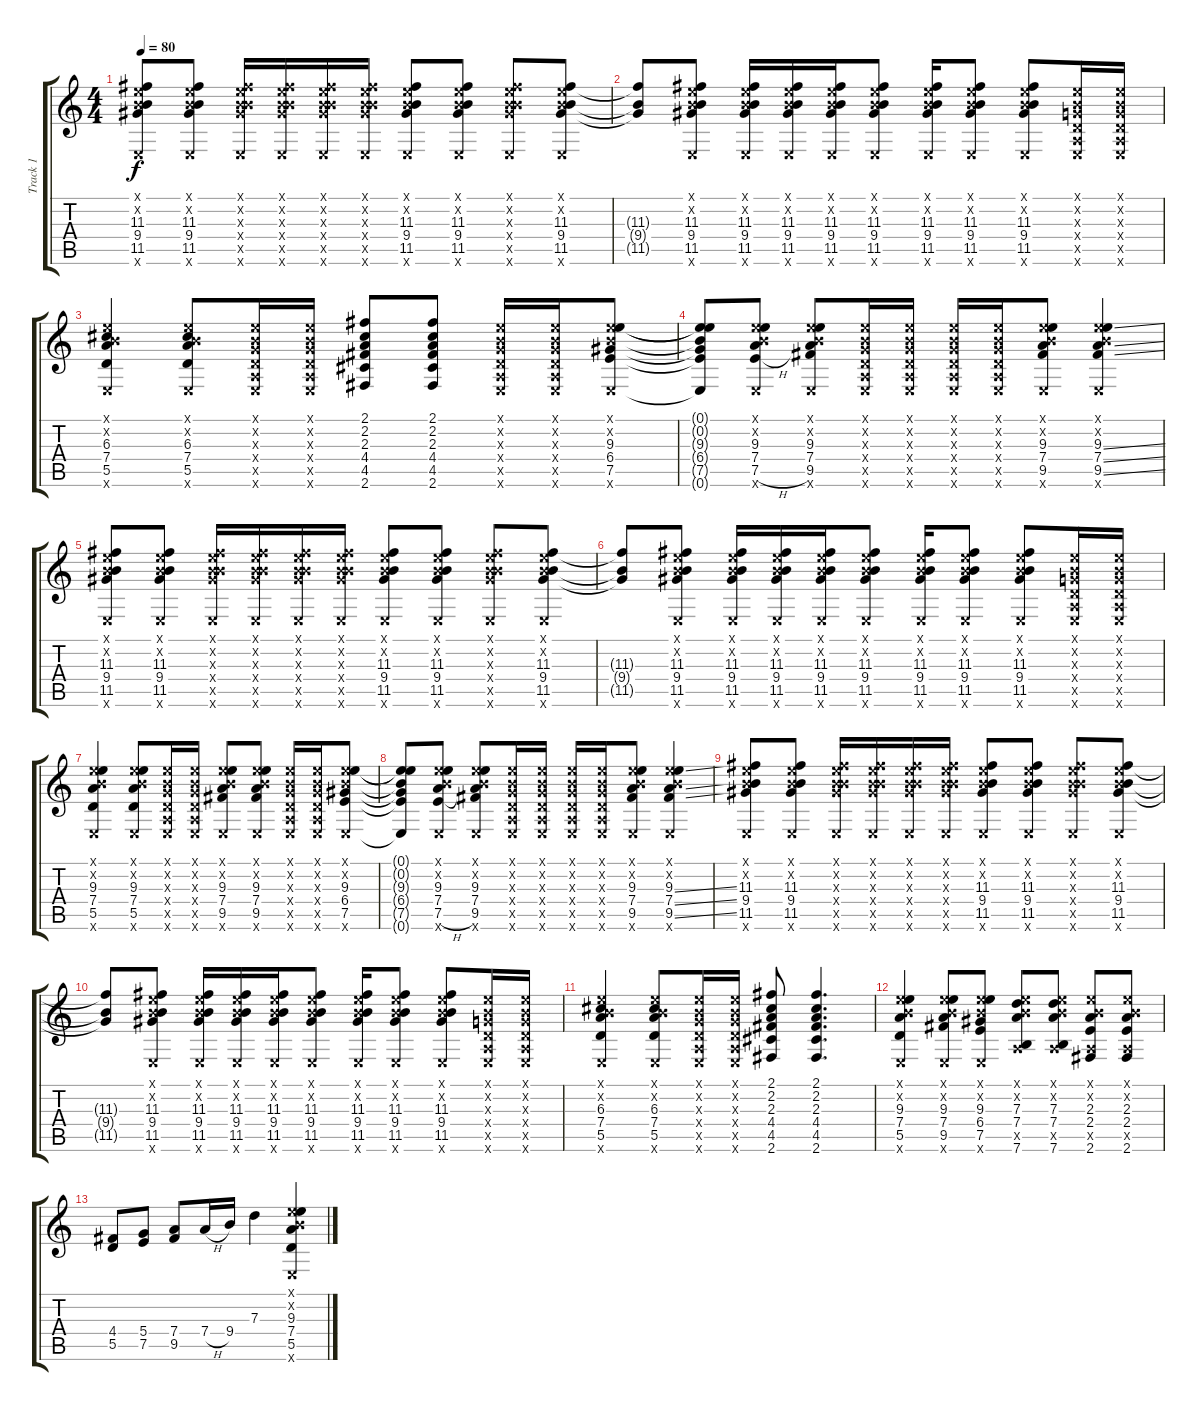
\track ("Track 1" "Track 1") {instrument acousticguitarsteel}
\staff {score tabs}
\tuning (E4 B3 G3 D3 A2 E2) {hide}
\ts (4 4)
\tempo 80
\clef g2
\ks c
(0.1{x} 0.2{x} 11.3 9.4 11.5 0.6{x}).8{dy f} (0.1{x} 0.2{x} 11.3 9.4 11.5 0.6{x}).8 (0.1{x} 0.2{x} 11.3{x} 9.4{x} 11.5{x} 0.6{x}).16 (0.1{x} 0.2{x} 11.3{x} 9.4{x} 11.5{x} 0.6{x}).16 (0.1{x} 0.2{x} 11.3{x} 9.4{x} 11.5{x} 0.6{x}).16 (0.1{x} 0.2{x} 11.3{x} 9.4{x} 11.5{x} 0.6{x}).16 (0.1{x} 0.2{x} 11.3 9.4 11.5 0.6{x}).8 (0.1{x} 0.2{x} 11.3 9.4 11.5 0.6{x}).8 (0.1{x} 0.2{x} 11.3{x} 9.4{x} 11.5{x} 0.6{x}).8 (0.1{x} 0.2{x} 11.3 9.4 11.5 0.6{x}).8 |
(11.3{t} 9.4{t} 11.5{t}).8 (0.1{x} 0.2{x} 11.3 9.4 11.5 0.6{x}).8 (0.1{x} 0.2{x} 11.3 9.4 11.5 0.6{x}).16 (0.1{x} 0.2{x} 11.3 9.4 11.5 0.6{x}).16 (0.1{x} 0.2{x} 11.3 9.4 11.5 0.6{x}).16 (0.1{x} 0.2{x} 11.3 9.4 11.5 0.6{x}).8 (0.1{x} 0.2{x} 11.3 9.4 11.5 0.6{x}).16 (0.1{x} 0.2{x} 11.3 9.4 11.5 0.6{x}).8 (0.1{x} 0.2{x} 11.3 9.4 11.5 0.6{x}).8 (0.1{x} 0.2{x} 0.3{x} 0.4{x} 0.5{x} 0.6{x}).16 (0.1{x} 0.2{x} 0.3{x} 0.4{x} 0.5{x} 0.6{x}).16 |
(0.1{x} 0.2{x} 6.3 7.4 5.5 0.6{x}).4 (0.1{x} 0.2{x} 6.3 7.4 5.5 0.6{x}).8 (0.1{x} 0.2{x} 0.3{x} 0.4{x} 0.5{x} 0.6{x}).16 (0.1{x} 0.2{x} 0.3{x} 0.4{x} 0.5{x} 0.6{x}).16 (2.1 2.2 2.3 4.4 4.5 2.6).8 (2.1 2.2 2.3 4.4 4.5 2.6).8 (0.1{x} 0.2{x} 0.3{x} 0.4{x} 0.5{x} 0.6{x}).16 (0.1{x} 0.2{x} 0.3{x} 0.4{x} 0.5{x} 0.6{x}).16 (0.1{x} 0.2{x} 9.3 6.4 7.5 0.6{x}).8 |
(0.1{t} 0.2{t} 9.3{t} 6.4{t} 7.5{t} 0.6{t}).8 (0.1{x} 0.2{x} 9.3 7.4 7.5{h} 0.6{x}).8 (0.1{x} 0.2{x} 9.3 7.4 9.5 0.6{x}).8 (0.1{x} 0.2{x} 0.3{x} 0.4{x} 0.5{x} 0.6{x}).16 (0.1{x} 0.2{x} 0.3{x} 0.4{x} 0.5{x} 0.6{x}).16 (0.1{x} 0.2{x} 0.3{x} 0.4{x} 0.5{x} 0.6{x}).16 (0.1{x} 0.2{x} 0.3{x} 0.4{x} 0.5{x} 0.6{x}).16 (0.1{x} 0.2{x} 9.3 7.4 9.5 0.6{x}).8 (0.1{x} 0.2{x} 9.3{ss} 7.4{ss} 9.5{ss} 0.6{x}).4 |
(0.1{x} 0.2{x} 11.3 9.4 11.5 0.6{x}).8 (0.1{x} 0.2{x} 11.3 9.4 11.5 0.6{x}).8 (0.1{x} 0.2{x} 11.3{x} 9.4{x} 11.5{x} 0.6{x}).16 (0.1{x} 0.2{x} 11.3{x} 9.4{x} 11.5{x} 0.6{x}).16 (0.1{x} 0.2{x} 11.3{x} 9.4{x} 11.5{x} 0.6{x}).16 (0.1{x} 0.2{x} 11.3{x} 9.4{x} 11.5{x} 0.6{x}).16 (0.1{x} 0.2{x} 11.3 9.4 11.5 0.6{x}).8 (0.1{x} 0.2{x} 11.3 9.4 11.5 0.6{x}).8 (0.1{x} 0.2{x} 11.3{x} 9.4{x} 11.5{x} 0.6{x}).8 (0.1{x} 0.2{x} 11.3 9.4 11.5 0.6{x}).8 |
(11.3{t} 9.4{t} 11.5{t}).8 (0.1{x} 0.2{x} 11.3 9.4 11.5 0.6{x}).8 (0.1{x} 0.2{x} 11.3 9.4 11.5 0.6{x}).16 (0.1{x} 0.2{x} 11.3 9.4 11.5 0.6{x}).16 (0.1{x} 0.2{x} 11.3 9.4 11.5 0.6{x}).16 (0.1{x} 0.2{x} 11.3 9.4 11.5 0.6{x}).8 (0.1{x} 0.2{x} 11.3 9.4 11.5 0.6{x}).16 (0.1{x} 0.2{x} 11.3 9.4 11.5 0.6{x}).8 (0.1{x} 0.2{x} 11.3 9.4 11.5 0.6{x}).8 (0.1{x} 0.2{x} 0.3{x} 0.4{x} 0.5{x} 0.6{x}).16 (0.1{x} 0.2{x} 0.3{x} 0.4{x} 0.5{x} 0.6{x}).16 |
(0.1{x} 0.2{x} 9.3 7.4 5.5 0.6{x}).4 (0.1{x} 0.2{x} 9.3 7.4 5.5 0.6{x}).8 (0.1{x} 0.2{x} 0.3{x} 0.4{x} 0.5{x} 0.6{x}).16 (0.1{x} 0.2{x} 0.3{x} 0.4{x} 0.5{x} 0.6{x}).16 (0.1{x} 0.2{x} 9.3 7.4 9.5 0.6{x}).8 (0.1{x} 0.2{x} 9.3 7.4 9.5 0.6{x}).8 (0.1{x} 0.2{x} 0.3{x} 0.4{x} 0.5{x} 0.6{x}).16 (0.1{x} 0.2{x} 0.3{x} 0.4{x} 0.5{x} 0.6{x}).16 (0.1{x} 0.2{x} 9.3 6.4 7.5 0.6{x}).8 |
(0.1{t} 0.2{t} 9.3{t} 6.4{t} 7.5{t} 0.6{t}).8 (0.1{x} 0.2{x} 9.3 7.4 7.5{h} 0.6{x}).8 (0.1{x} 0.2{x} 9.3 7.4 9.5 0.6{x}).8 (0.1{x} 0.2{x} 0.3{x} 0.4{x} 0.5{x} 0.6{x}).16 (0.1{x} 0.2{x} 0.3{x} 0.4{x} 0.5{x} 0.6{x}).16 (0.1{x} 0.2{x} 0.3{x} 0.4{x} 0.5{x} 0.6{x}).16 (0.1{x} 0.2{x} 0.3{x} 0.4{x} 0.5{x} 0.6{x}).16 (0.1{x} 0.2{x} 9.3 7.4 9.5 0.6{x}).8 (0.1{x} 0.2{x} 9.3{ss} 7.4{ss} 9.5{ss} 0.6{x}).4 |
(0.1{x} 0.2{x} 11.3 9.4 11.5 0.6{x}).8 (0.1{x} 0.2{x} 11.3 9.4 11.5 0.6{x}).8 (0.1{x} 0.2{x} 11.3{x} 9.4{x} 11.5{x} 0.6{x}).16 (0.1{x} 0.2{x} 11.3{x} 9.4{x} 11.5{x} 0.6{x}).16 (0.1{x} 0.2{x} 11.3{x} 9.4{x} 11.5{x} 0.6{x}).16 (0.1{x} 0.2{x} 11.3{x} 9.4{x} 11.5{x} 0.6{x}).16 (0.1{x} 0.2{x} 11.3 9.4 11.5 0.6{x}).8 (0.1{x} 0.2{x} 11.3 9.4 11.5 0.6{x}).8 (0.1{x} 0.2{x} 11.3{x} 9.4{x} 11.5{x} 0.6{x}).8 (0.1{x} 0.2{x} 11.3 9.4 11.5 0.6{x}).8 |
(11.3{t} 9.4{t} 11.5{t}).8 (0.1{x} 0.2{x} 11.3 9.4 11.5 0.6{x}).8 (0.1{x} 0.2{x} 11.3 9.4 11.5 0.6{x}).16 (0.1{x} 0.2{x} 11.3 9.4 11.5 0.6{x}).16 (0.1{x} 0.2{x} 11.3 9.4 11.5 0.6{x}).16 (0.1{x} 0.2{x} 11.3 9.4 11.5 0.6{x}).8 (0.1{x} 0.2{x} 11.3 9.4 11.5 0.6{x}).16 (0.1{x} 0.2{x} 11.3 9.4 11.5 0.6{x}).8 (0.1{x} 0.2{x} 11.3 9.4 11.5 0.6{x}).8 (0.1{x} 0.2{x} 0.3{x} 0.4{x} 0.5{x} 0.6{x}).16 (0.1{x} 0.2{x} 0.3{x} 0.4{x} 0.5{x} 0.6{x}).16 |
(0.1{x} 0.2{x} 6.3 7.4 5.5 0.6{x}).4 (0.1{x} 0.2{x} 6.3 7.4 5.5 0.6{x}).8 (0.1{x} 0.2{x} 0.3{x} 0.4{x} 0.5{x} 0.6{x}).16 (0.1{x} 0.2{x} 0.3{x} 0.4{x} 0.5{x} 0.6{x}).16 (2.1 2.2 2.3 4.4 4.5 2.6).8 (2.1 2.2 2.3 4.4 4.5 2.6).4{d} |
(0.1{x} 0.2{x} 9.3 7.4 5.5 0.6{x}).4 (0.1{x} 0.2{x} 9.3 7.4 9.5 0.6{x}).8 (0.1{x} 0.2{x} 9.3 6.4 7.5 0.6{x}).8 (0.1{x} 0.2{x} 7.3 7.4 0.5{x} 7.6).8 (0.1{x} 0.2{x} 7.3 7.4 0.5{x} 7.6).8 (0.1{x} 0.2{x} 2.3 2.4 0.5{x} 2.6).8 (0.1{x} 0.2{x} 2.3 2.4 0.5{x} 2.6).8 |
(4.4 5.5).8 (5.4 7.5).8 (7.4 9.5).8 7.4{h}.16 9.4.16 7.3.4 (0.1{x} 0.2{x} 9.3 7.4 5.5 0.6{x}).4
